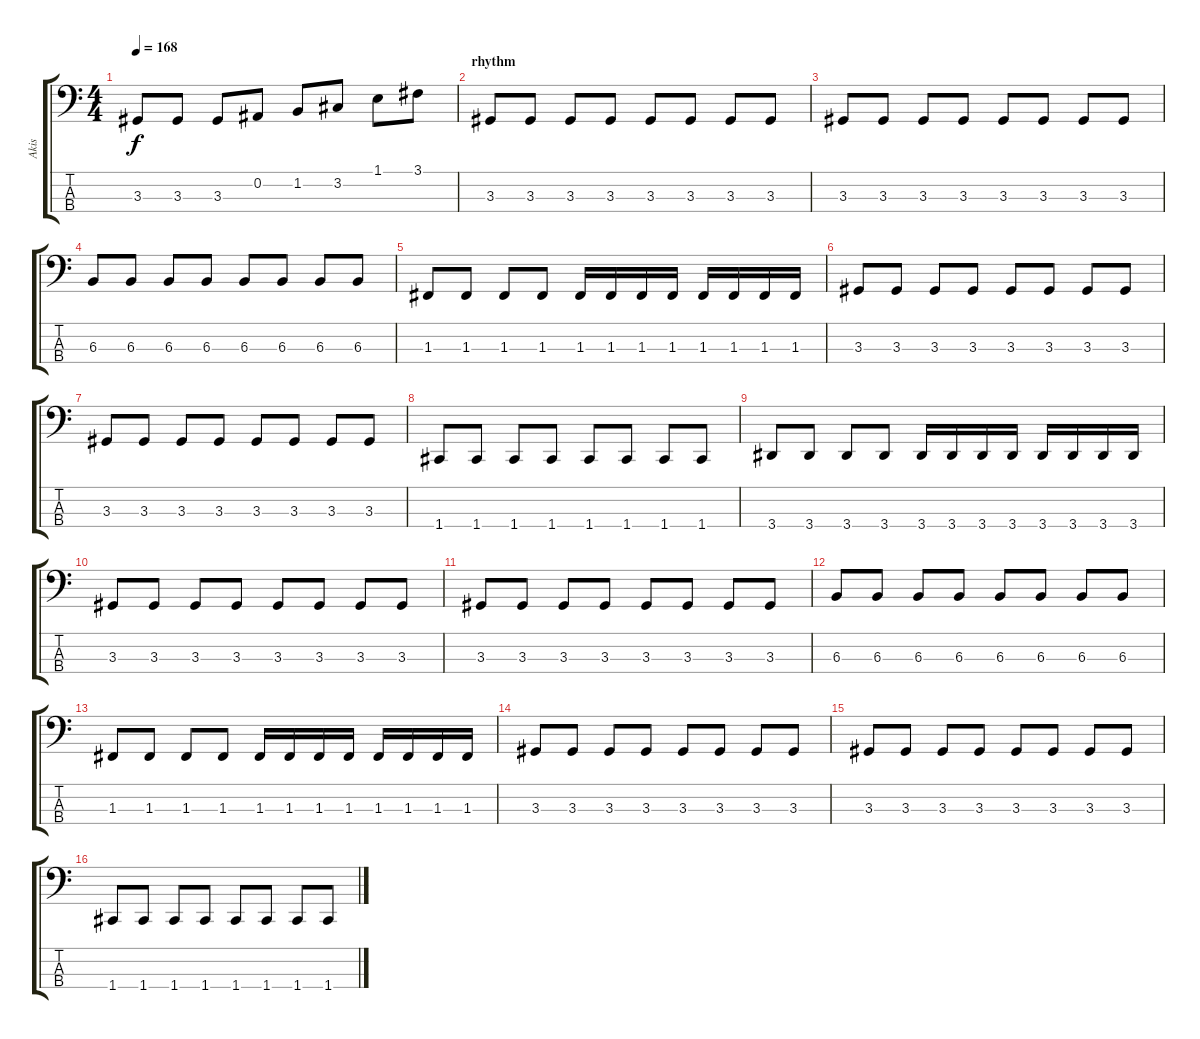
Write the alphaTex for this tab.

\track ("Akis" "Akis") {instrument electricbassfinger}
\staff {score tabs}
\tuning (Eb2 Bb1 F1 C1) {hide}
\ts (4 4)
\tempo 168
\clef f4
\ks c
3.3.8{dy f} 3.3.8 3.3.8 0.2.8 1.2.8 3.2.8 1.1.8 3.1.8 |
\section ("" "rhythm")
3.3.8 3.3.8 3.3.8 3.3.8 3.3.8 3.3.8 3.3.8 3.3.8 |
3.3.8 3.3.8 3.3.8 3.3.8 3.3.8 3.3.8 3.3.8 3.3.8 |
6.3.8 6.3.8 6.3.8 6.3.8 6.3.8 6.3.8 6.3.8 6.3.8 |
1.3.8 1.3.8 1.3.8 1.3.8 1.3.16 1.3.16 1.3.16 1.3.16 1.3.16 1.3.16 1.3.16 1.3.16 |
3.3.8 3.3.8 3.3.8 3.3.8 3.3.8 3.3.8 3.3.8 3.3.8 |
3.3.8 3.3.8 3.3.8 3.3.8 3.3.8 3.3.8 3.3.8 3.3.8 |
1.4.8 1.4.8 1.4.8 1.4.8 1.4.8 1.4.8 1.4.8 1.4.8 |
3.4.8 3.4.8 3.4.8 3.4.8 3.4.16 3.4.16 3.4.16 3.4.16 3.4.16 3.4.16 3.4.16 3.4.16 |
3.3.8 3.3.8 3.3.8 3.3.8 3.3.8 3.3.8 3.3.8 3.3.8 |
3.3.8 3.3.8 3.3.8 3.3.8 3.3.8 3.3.8 3.3.8 3.3.8 |
6.3.8 6.3.8 6.3.8 6.3.8 6.3.8 6.3.8 6.3.8 6.3.8 |
1.3.8 1.3.8 1.3.8 1.3.8 1.3.16 1.3.16 1.3.16 1.3.16 1.3.16 1.3.16 1.3.16 1.3.16 |
3.3.8 3.3.8 3.3.8 3.3.8 3.3.8 3.3.8 3.3.8 3.3.8 |
3.3.8 3.3.8 3.3.8 3.3.8 3.3.8 3.3.8 3.3.8 3.3.8 |
1.4.8 1.4.8 1.4.8 1.4.8 1.4.8 1.4.8 1.4.8 1.4.8
